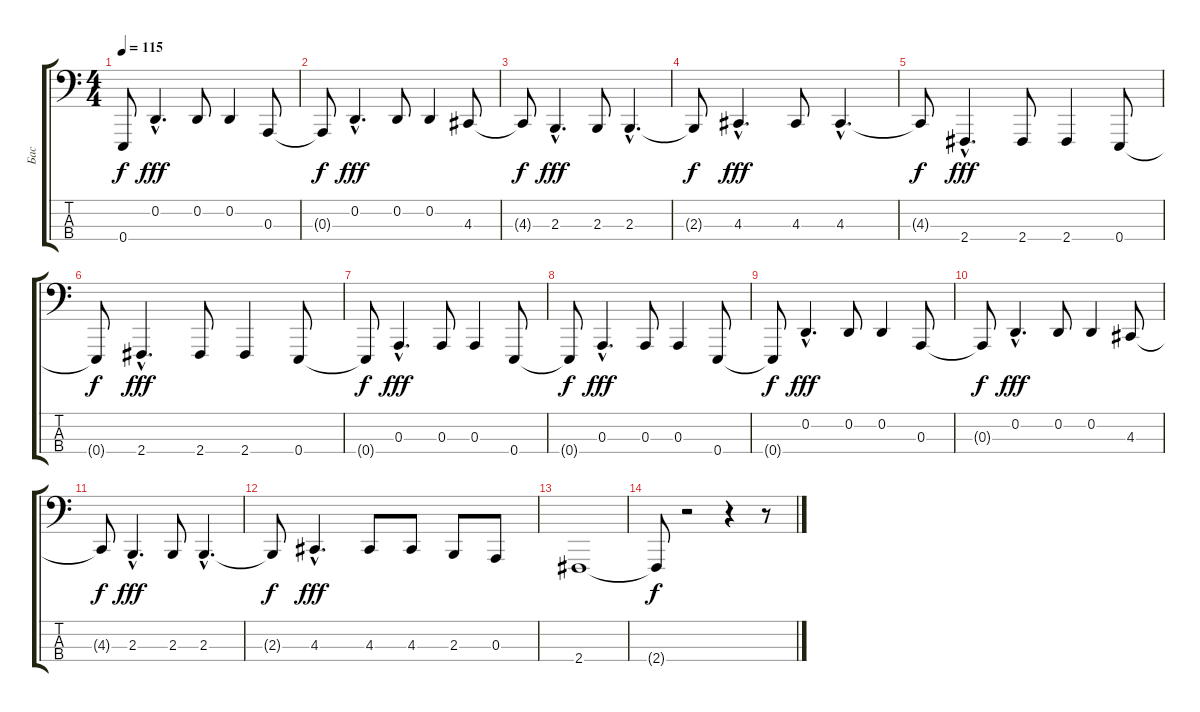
\track ("Бас" "Бас") {instrument stringensemble1}
\staff {score tabs}
\tuning (G2 D2 A1 E1) {hide}
\ts (4 4)
\tempo 115
\clef f4
\ks c
0.4{t}.8{dy f} 0.2{hac}.4{d dy fff} 0.2.8 0.2.4 0.3.8 |
0.3{t}.8{dy f} 0.2{hac}.4{d dy fff} 0.2.8 0.2.4 4.3.8 |
4.3{t}.8{dy f} 2.3{hac}.4{d dy fff} 2.3.8 2.3{hac}.4{d} |
2.3{t}.8{dy f} 4.3{hac}.4{d dy fff} 4.3.8 4.3{hac}.4{d} |
4.3{t}.8{dy f} 2.4{hac}.4{d dy fff} 2.4.8 2.4.4 0.4.8 |
0.4{t}.8{dy f} 2.4{hac}.4{d dy fff} 2.4.8 2.4.4 0.4.8 |
0.4{t}.8{dy f} 0.3{hac}.4{d dy fff} 0.3.8 0.3.4 0.4.8 |
0.4{t}.8{dy f} 0.3{hac}.4{d dy fff} 0.3.8 0.3.4 0.4.8 |
0.4{t}.8{dy f} 0.2{hac}.4{d dy fff} 0.2.8 0.2.4 0.3.8 |
0.3{t}.8{dy f} 0.2{hac}.4{d dy fff} 0.2.8 0.2.4 4.3.8 |
4.3{t}.8{dy f} 2.3{hac}.4{d dy fff} 2.3.8 2.3{hac}.4{d} |
2.3{t}.8{dy f} 4.3{hac}.4{d dy fff} 4.3.8 4.3.8 2.3.8 0.3.8 |
2.4.1 |
2.4{t}.8{dy f} r.2 r.4 r.8
